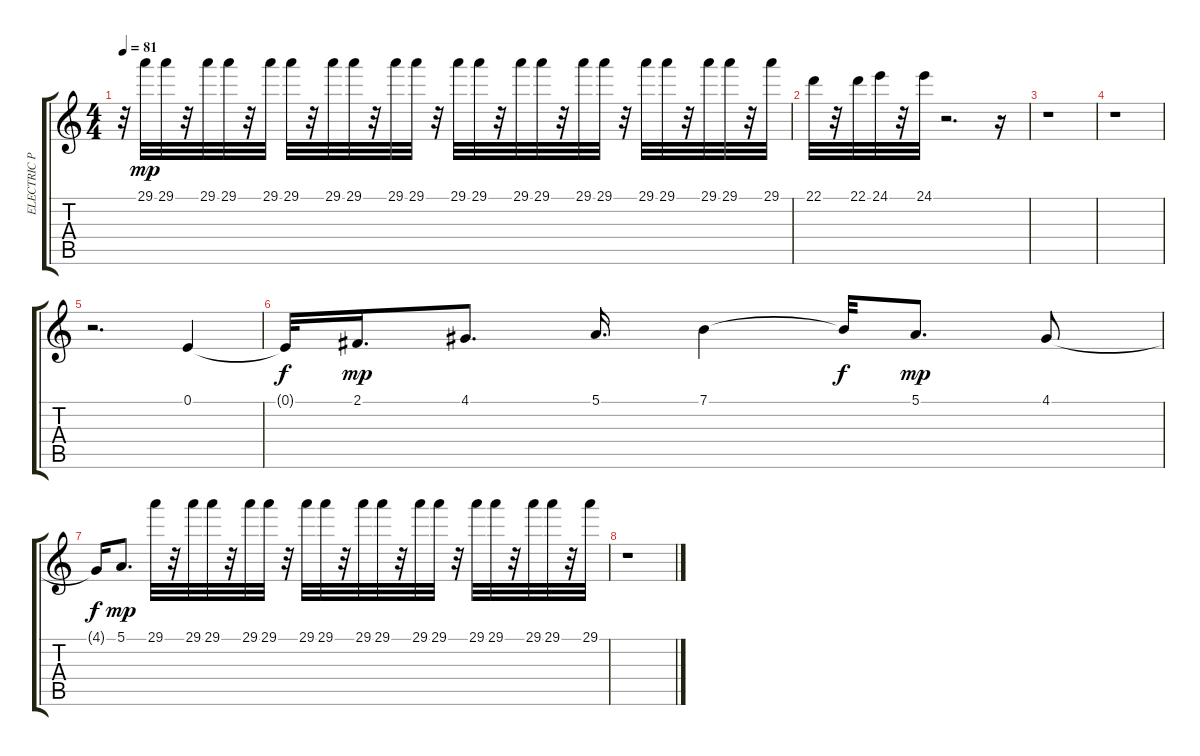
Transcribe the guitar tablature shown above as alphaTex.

\track ("ELECTRIC PIANO3" "ELECTRIC P") {instrument electricpiano2}
\staff {score tabs}
\tuning (E4 B3 G3 D3 A2 E2) {hide}
\ts (4 4)
\tempo 81
\clef g2
\ks c
r.32{dy mp} 29.1.32 29.1.32 r.32 29.1.32 29.1.32 r.32 29.1.32 29.1.32 r.32 29.1.32 29.1.32 r.32 29.1.32 29.1.32 r.32 29.1.32 29.1.32 r.32 29.1.32 29.1.32 r.32 29.1.32 29.1.32 r.32 29.1.32 29.1.32 r.32 29.1.32 29.1.32 r.32 29.1.32 |
22.1.32 r.32 22.1.32 24.1.32 r.32 24.1.32 r.2{d} r.16 |
r.1 |
r.1 |
r.2{d} 0.1.4 |
0.1{t}.32{dy f} 2.1.16{d dy mp} 4.1.8{d} 5.1.16{d} 7.1.4 7.1{t}.32{dy f} 5.1.8{d dy mp} 4.1.8 |
4.1{t}.16{dy f} 5.1.8{d dy mp} 29.1.32 r.32 29.1.32 29.1.32 r.32 29.1.32 29.1.32 r.32 29.1.32 29.1.32 r.32 29.1.32 29.1.32 r.32 29.1.32 29.1.32 r.32 29.1.32 29.1.32 r.32 29.1.32 29.1.32 r.32 29.1.32 |
r.1
